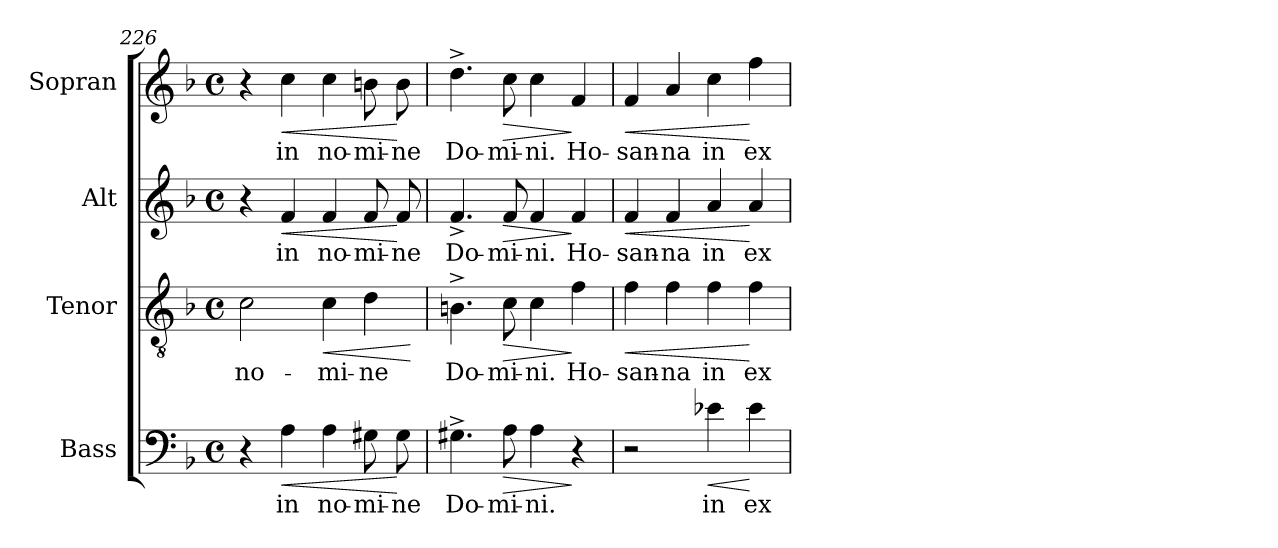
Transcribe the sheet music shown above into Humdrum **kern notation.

**kern	**text	**dynam	**kern	**text	**dynam	**kern	**text	**dynam	**kern	**text	**dynam
*part4	*part4	*part4	*part3	*part3	*part3	*part2	*part2	*part2	*part1	*part1	*part1
*staff4	*staff4	*staff4	*staff3	*staff3	*staff3	*staff2	*staff2	*staff2	*staff1	*staff1	*staff1
*I"Bass	*	*	*I"Tenor	*	*	*I"Alt	*	*	*I"Sopran	*	*
*I'B.	*	*	*I'T.	*	*	*I'A.	*	*	*I'S.	*	*
*clefF4	*	*	*clefGv2	*	*	*clefG2	*	*	*clefG2	*	*
*k[b-]	*	*	*k[b-]	*	*	*k[b-]	*	*	*k[b-]	*	*
*F:	*	*	*F:	*	*	*F:	*	*	*F:	*	*
*M4/4	*	*	*M4/4	*	*	*M4/4	*	*	*M4/4	*	*
*met(c)	*	*	*met(c)	*	*	*met(c)	*	*	*met(c)	*	*
=226	=226	=226	=226	=226	=226	=226	=226	=226	=226	=226	=226
!	!	!	!	!LO:LY:b	!	!	!	!	!	!	!
4r	.	.	2c\	no-	.	4r	.	.	4r	.	.
!	!LO:LY:b	!LO:HP:b	!	!	!	!	!LO:LY:b	!LO:HP:b	!	!LO:LY:b	!LO:HP:b
4A\	in	<	.	.	.	4f/	in	<	4cc\	in	<
!	!LO:LY:b	!	!	!LO:LY:b	!LO:HP:b	!	!LO:LY:b	!	!	!LO:LY:b	!
4A\	no-	.	4c\	-mi-	<	4f/	no-	.	4cc\	no-	.
!	!LO:LY:b	!	!	!LO:LY:b	!	!	!LO:LY:b	!	!	!LO:LY:b	!
8G#X\	-mi-	.	4d\	-ne	.	8f/	-mi-	.	8bn\	-mi-	.
!	!LO:LY:b	!	!	!	!	!	!LO:LY:b	!	!	!LO:LY:b	!
8G#\	-ne	[	.	.	.	8f/	-ne	[	8b\	-ne	[
.	.	.	.	.	[	.	.	.	.	.	.
=227	=227	=227	=227	=227	=227	=227	=227	=227	=227	=227	=227
!	!LO:LY:b	!	!	!LO:LY:b	!	!	!LO:LY:b	!	!	!LO:LY:b	!
4.G#X^>\	Do-	.	4.Bn^>\	Do-	.	4.f^>/	Do-	.	4.dd^>\	Do-	.
!	!LO:LY:b	!LO:HP:b	!	!LO:LY:b	!LO:HP:b	!	!LO:LY:b	!LO:HP:b	!	!LO:LY:b	!LO:HP:b
8A\	-mi-	>	8c\	-mi-	>	8f/	-mi-	>	8cc\	-mi-	>
!	!LO:LY:b	!	!	!LO:LY:b	!	!	!LO:LY:b	!	!	!LO:LY:b	!
4A\	-ni.	.	4c\	-ni.	.	4f/	-ni.	.	4cc\	-ni.	.
!	!	!	!	!LO:LY:b	!	!	!LO:LY:b	!	!	!LO:LY:b	!
4r	.	]	4f\	Ho-	]	4f/	Ho-	]	4f/	Ho-	]
!!LO:LB:g=z
=228	=228	=228	=228	=228	=228	=228	=228	=228	=228	=228	=228
!	!	!	!	!LO:LY:b	!LO:HP:b	!	!LO:LY:b	!LO:HP:b	!	!LO:LY:b	!LO:HP:b
2r	.	.	4f\	-san-	<	4f/	-san-	<	4f/	-san-	<
!	!	!	!	!LO:LY:b	!	!	!LO:LY:b	!	!	!LO:LY:b	!
.	.	.	4f\	-na	.	4f/	-na	.	4a/	-na	.
!	!LO:LY:b	!LO:HP:b	!	!LO:LY:b	!	!	!LO:LY:b	!	!	!LO:LY:b	!
4e-X\	in	<	4f\	in	.	4a/	in	.	4cc\	in	.
!	!LO:LY:b	!	!	!LO:LY:b	!	!	!LO:LY:b	!	!	!LO:LY:b	!
4e-\	ex-	[	4f\	ex-	[	4a/	ex-	[	4ff\	ex-	[
=	=	=	=	=	=	=	=	=	=	=	=
*-	*-	*-	*-	*-	*-	*-	*-	*-	*-	*-	*-
